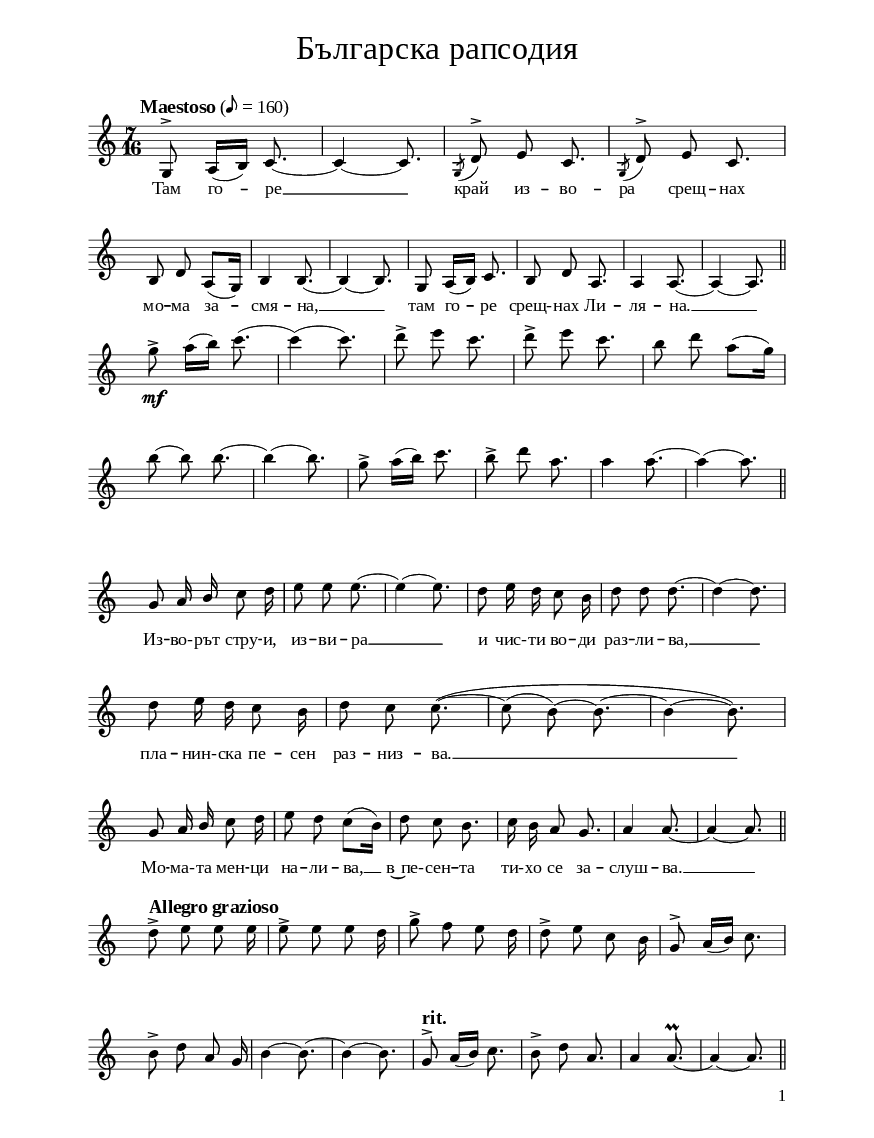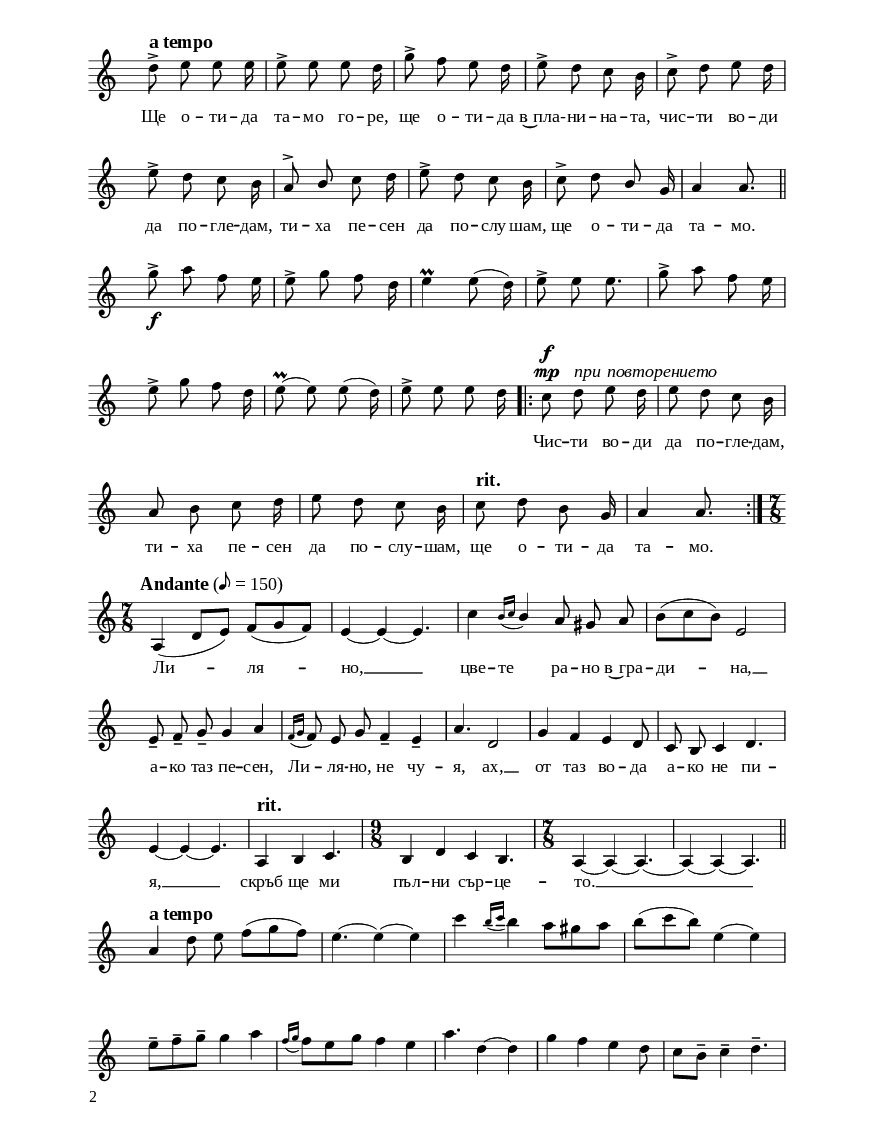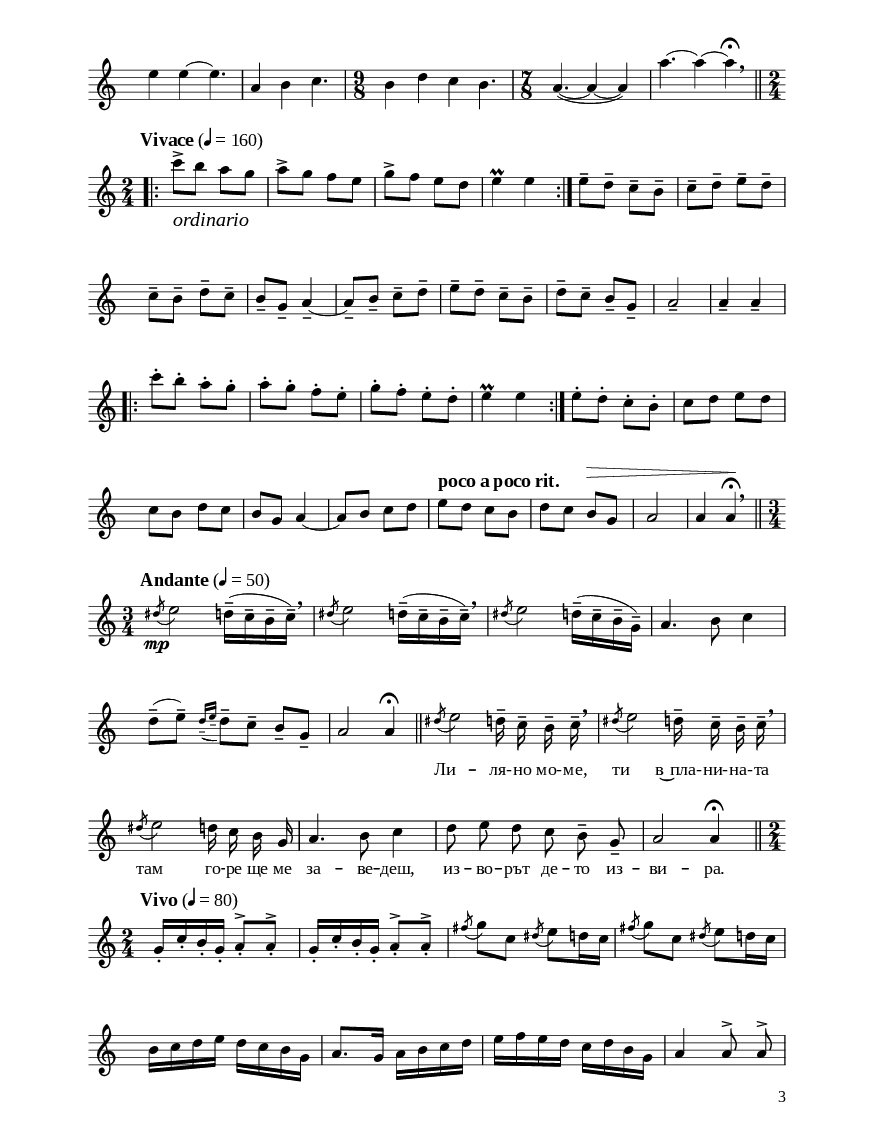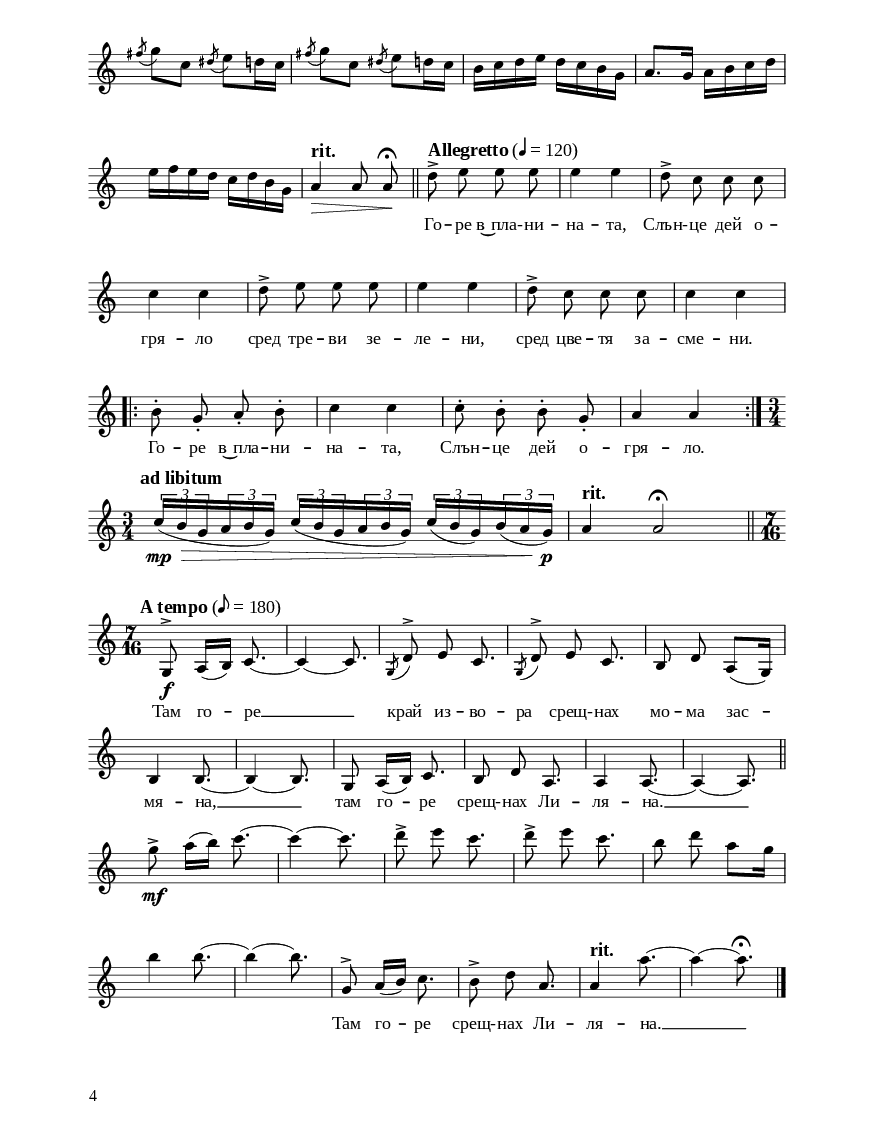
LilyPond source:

\version "2.24.3"

\include "include/globals.ily"

\bookpart {
  \label #'ref146
  \tocItem \markup "Българска рапсодия"
  \paper {
    print-all-headers = ##t
    print-page-number = ##t
    print-first-page-number = ##t

    % put page numbers on the bottom
    oddHeaderMarkup = \markup ""
    evenHeaderMarkup = \markup ""
    oddFooterMarkup = \markup
    \fill-line {
      ""
      \if \should-print-page-number \fromproperty #'page:page-number-string
    }
    evenFooterMarkup = \markup
    \fill-line {
      \if \should-print-page-number \fromproperty #'page:page-number-string
      ""
    }

    left-margin = 1.5\cm
    right-margin = 1.5\cm
    top-margin = 1.6\cm
    bottom-margin = 1.2\cm
    ragged-bottom = ##t % do not spread the staves to fill the whole vertical space

    % change distance between staves
    system-system-spacing =
    #'((basic-distance . 11)
       (minimum-distance . 6)
       (padding . 1)
       (stretchability . 12))
  }
  \score {
    \include "include/score-layout.ily"

    \new Voice \relative c' {
      \clef treble
      \key c \major
      \time 7/16
      \tempoFunc "Maestoso" 8 "160"
      \autoBeamOff
      g8^\accent a16([b]) c8. ~ | \noBreak
      c4 ~ c8. | \noBreak
      \acciaccatura {g8} d'^\accent e c8. | \noBreak
      \acciaccatura {g8} d'^\accent e c8. | \break
      b8 d a([g16]) | \noBreak

      b4 b8. ~| b4 ~ b8. | \noBreak
      g8 a16([b]) c8. | \noBreak
      b8 d a8. | \noBreak
      a4 a8. ~ | a4 ~ a8. | \bar "||" \break

      g''8\accent_\mf a16[(b)] c8.( | \noBreak
      c4)(c8.) | \noBreak
      d8\accent e c8. | \noBreak
      d8\accent e c8. | \noBreak
      b8 d a([g16]) | \break
      b8 ~ b8 b8. ~ | \noBreak
      b4 ~ b8. | \noBreak
      g8 \accent a16 ([b]) c8. | \noBreak
      b8\accent d a8. | \noBreak
      a4 a8. ~ | \noBreak
      a4 ~ a8. | \bar "||" \break

      g,8 a16 \stemUp b \stemNeutral c8 d16 | \noBreak
      e8 e e8. ~ | \noBreak
      e4 ~ e8. | \noBreak
      d8 e16 d16 c8 b16 | \noBreak
      d8 d d8. ~ | \noBreak

      d4 ~ d8. | \break

      d8 e16 d16 c8 b16 | \noBreak
      d8 c8  c8. ~ \( |\noBreak
      c8 ( b) ~ b8. ~ | \noBreak
      b4 ~ b8. \) | \break
      g8 a16 \stemUp b \stemNeutral c8 d16 | \noBreak
      e8 d c8([b16]) | \noBreak

      d8 c b8. | \noBreak
      c16 b a8 g8. | \noBreak
      a4 a8. ~| \noBreak
      a4 ~ a8. | \bar "||" \break
      \tempo "Allegro grazioso" d8^\accent e e e16 | \noBreak
      e8^\accent e e d16 | \noBreak

      g8^\accent f e d16 | \noBreak
      d8^\accent e c b16 | \noBreak
      g8^\accent a16([b]) c8. | \break
      b8^\accent d a g16 | \noBreak
      b4~ b8. ~ | \noBreak
      b4 ~ b8. | \noBreak
      \tempo "rit." g8^\accent a16([b]) c8. | \noBreak

      b8^\accent d a8. | \noBreak
      a4 a8.\prall ~ | \noBreak
      a4 ~ a8. | \bar "||" \break
      \tempo "a tempo" d8\accent e e e16 | \noBreak
      e8\accent e e d16 | \noBreak
      g8\accent f e d16 | \noBreak

      e8\accent d c b16 | \noBreak
      c8\accent d e d16 | \break
      e8\accent d c b16 | \noBreak
      a8^\accent \stemUp b \stemNeutral c d16 | \noBreak

      e8\accent d c b16 | \noBreak
      c8\accent d \stemUp b \stemNeutral g16 | \noBreak
      a4 a8. | \bar "||"  \break
      g'8\f^\accent a f e16 | \noBreak
      e8^\accent g f d16 | \noBreak

      e4 \prall e8 (d16) | \noBreak
      e8^\accent e e8. | \noBreak
      g8^\accent a f e16 | \break
      e8^\accent g f d16 | \noBreak
      e8\prall~ e8 e8 (d16) | \noBreak
      e8^\accent e e d16  |  \noBreak

      \bar ".|:"
      c8 ^\markup{ \dynamic f } ^\mp d^\markup{ \large \italic{при повторението} } e d16 | \noBreak
      e8 d c b16 | \break
      a8 b c d16 | \noBreak
      e8 d c b16 | \noBreak
      \tempo "rit." c8 d b g16 | \noBreak
      a4 a8. | \break \bar ":|."

      \time 7/8  \tempoFunc "Andante" 8 "150" a,4 (d8[e]) f8([ g f]) | e4 ~ e4 ~ e4. | \noBreak

      c'4 \acciaccatura{ b16[c] } \stemUp b4 \stemNeutral a8 gis a8 |  b8([c b])  e,2 | \break

      e8\tenuto f\tenuto g\tenuto  g4 a4 |  \noBreak

      \acciaccatura {f16[g]}  f8 e g  f4\tenuto e4\tenuto | \noBreak
      a4. d,2 | g4 f e d8 |   c b c4 d4. | \break e4 ~ e4 ~ e4. | \noBreak

      \tempo "rit." a,4 b c4. | \time 9/8 b4 d c b4. | \noBreak
      \time 7/8
      a4 ~ a4 ~ a4. ~ | a4 ~ a4 ~ a4. | \bar "||"  \break
      \tempo "a tempo" a'4  d8 e  f([ g f]) | e4. ~ e4 ~ e4 |  \noBreak

      c'4 \acciaccatura{ b16[c] } b4 a8 [gis  a] | b8 ( [c8 b]) e,4 ~ e4 | \break


      e8\tenuto[f\tenuto g\tenuto] g4 a4 | \noBreak
      \acciaccatura { f16[g] } f8[e g] f4 e | \noBreak

      a4. d,4 ~ d4 | \noBreak
      g4 f e d8 | \noBreak

      c [b\tenuto] c4\tenuto d4.\tenuto| \break e4 e4 ~ e4. |
      a,4 b c4. | \time 9/8 b4 d c b4. | \noBreak
      \time 7/8 a4.~ ( a4 ~ a4) | a'4. ~ a4 ~ a4 \fermata \breathe | \bar "|" \time 2/4 \break    \bar ".|:-||"

      \tempoFunc "Vivace" 4 "160"  c8_\markup{ \huge \italic {ordinario} }\accent[b] a[g] | \noBreak
      a\accent[g] f[e] | \noBreak
      g\accent[f] e[d] | \noBreak
      e4\prall e | \noBreak \bar ":|."

      e8\tenuto[d]\tenuto c\tenuto[b]\tenuto | \noBreak
      c\tenuto[d]\tenuto e\tenuto[d]\tenuto | \break

      c\tenuto[b]\tenuto d\tenuto[c]\tenuto | \noBreak
      b\tenuto[g]\tenuto a4\tenuto~ | \noBreak
      a8\tenuto[b]\tenuto c\tenuto[d]\tenuto | \noBreak
      e\tenuto[d]\tenuto c\tenuto[b]\tenuto | \noBreak
      d\tenuto[c]\tenuto b\tenuto[g]\tenuto | \noBreak
      a2\tenuto | \noBreak
      a4\tenuto a\tenuto | \break \bar ".|:-|"


      c'8\staccato[b]\staccato a\staccato[g]\staccato | \noBreak
      a\staccato[g]\staccato f\staccato[e]\staccato | \noBreak
      g\staccato[f]\staccato e\staccato[d]\staccato | \noBreak
      e4\prall e | \noBreak  \bar ":|."

      e8\staccato[d]\staccato c\staccato[b]\staccato | \noBreak
      c[d] e[d] | \break

      c[b] d[c] | \noBreak
      b[g] a4~ | \noBreak
      a8[b] c[d] | \noBreak
      \tempo "poco a poco rit." e [d] c[b] | \noBreak
      d [c]  b^\>[g]  | \noBreak
      a2 | \noBreak
      a4 a \! \fermata \breathe | \bar "||" \time 3/4 \break

      \tempoFunc "Andante" 4 "50" \acciaccatura { dis8\mp } e2 d16\tenuto([c\tenuto b\tenuto c\tenuto]) \breathe | \noBreak
      \acciaccatura { dis8 } e2 d16\tenuto([c\tenuto  b\tenuto  c\tenuto]) \breathe | \noBreak
      \acciaccatura { dis8 } e2 d16\tenuto([c\tenuto b\tenuto g\tenuto]) | \noBreak
      a4. b8 c4 \break

      d8\tenuto([e\tenuto]) \acciaccatura { d16\tenuto([e\tenuto] } d8\tenuto)[c\tenuto] b\tenuto [g\tenuto] | \noBreak
      a2 a4 \fermata \bar "||" \noBreak
      \acciaccatura { dis8 } e2 d16\tenuto c\tenuto b\tenuto c\tenuto \breathe | \noBreak
      \acciaccatura { dis8 } e2 d16\tenuto c\tenuto b\tenuto c\tenuto  \breathe | \break

      \acciaccatura { dis8 } e2 d16 c b g | \noBreak
      a4. b8 c4 | \noBreak
      d8 e d c b\tenuto g\tenuto | \noBreak
      a2 a4 \fermata | \noBreak \bar "||" \time 2/4 \break

      \tempoFunc "Vivo" 4 "80" g16_\staccato[c_\staccato b_\staccato g_\staccato] a8_\staccato ^\accent[a_\staccato ^\accent] | \noBreak
      g16_\staccato[c_\staccato b_\staccato g_\staccato] a8_\staccato^\accent[a_\staccato^\accent] | \noBreak
      \acciaccatura { fis'8 } g[c,] \acciaccatura { dis } e[d16 c] | \noBreak
      \acciaccatura { fis8 } g[c,] \acciaccatura { dis } e[d16 c] | \break

      b16[c d e] d[c b g] | \noBreak
      a8.[g16] a[b c d] | \noBreak
      e[f e d] c[d b g] | \noBreak
      a4 a8^\accent a^\accent \break

      \acciaccatura { fis'8 } g[c,] \acciaccatura { dis } e[d16 c] | \noBreak
      \acciaccatura { fis8 } g[c,] \acciaccatura { dis } e[d16 c] | \noBreak
      b[c d e] d[c b g] | \noBreak
      a8.[g16] a[b c d] | \break

      e[f e d] c[d b g] | \noBreak
      \tempo "rit." a4\>  a8 a \!  \fermata | \bar "||" \noBreak
      \tempoFunc "Allegretto" 4 "120" d^\accent e e e | \noBreak
      e4 e | \noBreak
      d8^\accent c c c | \break

      c4 c | \noBreak
      d8^\accent e e e | \noBreak
      e4 e | \noBreak
      d8^\accent c c c | \noBreak
      c4 c | \break \bar ".|:-|"
      b8^\staccato g_\staccato a_\staccato b^\staccato | \noBreak
      c4 c | \noBreak
      c8^\staccato b^\staccato b^\staccato g_\staccato | \noBreak
      a4 a |
      \time 3/4 \break \bar ":|."

      \override TupletBracket.positions = #'(3 . 3)
      \tempo "ad libitum"
      \tuplet 3/2 8 { c16\>\mp([b g a b g]) c16([b g a b g]) c16([b g) b(a g\!\p])  } | \noBreak
      \tempo"rit." a4 a2 \fermata | \bar "||" \time 7/16 \break

      \tempoFunc "A tempo" 8 "180" g,8\f^\accent a16([b]) c8.~ | \noBreak
      c4~ c8. | \noBreak
      \acciaccatura { g8 } d'^\accent e c8. | \noBreak
      \acciaccatura { g8 } d'^\accent e c8. | \noBreak
      b8 d a([g16]) | \break
      b4 b8. ~ | b4 ~ b8. |\noBreak
      g8 a16([b]) c8. | \noBreak
      b8 d a8. | \noBreak
      a4 a8. ~ | a4 ~ a8. \bar "||" \break
      g''8\mf\accent a16([b]) c8.~ | \noBreak
      c4~ c8. | \noBreak
      d8\accent e c8. | \noBreak
      d8\accent e c8. | \noBreak
      b8 d a[g16]| \break
      b4 b8. ~ | b4 ~ b8. | \noBreak
      g,8^\accent a16([b]) c8. | \noBreak
      b8^\accent d a8. \tempo "rit." | \noBreak
      a4 a'8. ~ | \noBreak
      a4 ~ a8. \fermata | \bar "|."
    }

    \addlyrics {
      Там го -- ре __ край из -- во -- ра срещ -- нах мо -- ма за --
      смя -- на, __ там го -- ре "срещ-" -- нах Ли -- ля -- на. __ ""
      \repeat unfold 21 { \skip 1 }
      Из -- "во-" -- рът стру -- и, из -- ви -- ра __ и "чис-" -- ти во -- ди раз -- ли -- ва, __
      пла -- "нин-" -- ска пе -- сен раз -- низ -- ва. __
      Mо -- "ма-" -- та мен -- ци на -- ли -- ва, __
      "в~пе-" -- сен -- та "ти-" -- хо се за -- слуш -- ва. __ ""
      \repeat unfold 31 { \skip 1  }
      Ще о -- ти -- да та -- мо го -- ре, ще о -- ти -- да
      "в~пла-" -- ни -- на -- та, чис -- ти во -- ди да по -- гле -- дам, ти -- ха пе -- сен
      да по -- слу -- шам, ще о -- ти -- да та -- мо.
      \repeat unfold 27 { \skip 2 }
      Чис -- ти во -- ди да по -- гле -- дам, ти -- ха пе -- сен да по -- слу -- шам,
      ще о -- ти -- да та -- мо. Ли -- ля -- но, __
      цве -- те ра -- но в~гра -- ди -- на, __ а -- ко таз пе -- сен,
      Ли -- ля -- но, не чу -- я, ах, __ от таз во -- да а -- ко не пи -- я, __
      скръб ще ми пъл -- ни сър -- це -- то. __ ""
      \repeat unfold 97 { \skip 1 }
      Ли -- "ля-" -- но "мо-" -- ме, ти "в~пла-" -- "ни-" -- "на-" -- та
      там го -- ре ще ме за -- ве -- деш, из -- во -- рът де -- то из -- ви -- ра.
      \repeat unfold 30 { \skip 1 }
      Го -- ре "в~пла-" -- ни -- на -- та, "Слън-" -- це дей о --
      гря -- ло сред тре -- ви зе -- ле -- ни, сред цве -- тя за -- сме -- ни.
      Го -- ре в~пла -- ни -- на -- та, Слън -- це дей о -- гря -- ло.
      \repeat unfold 5 { \skip 1 }
      Там го -- ре __ край из -- во -- ра "срещ-" -- нах мо -- ма зас -- мя -- на, __
      там го -- ре "срещ-" -- нах Ли -- ля -- на. __ ""
      \repeat unfold 13 { \skip 1 }
      Там го -- ре "срещ-" -- нах Ли -- ля -- на. __ ""
    }

    \header {
      title = \titleFunc #'ref_desc_15 "Българска рапсодия" "Bălgarska rapsodija"
    }

    \midi{}

  } % score


} % bookpart
